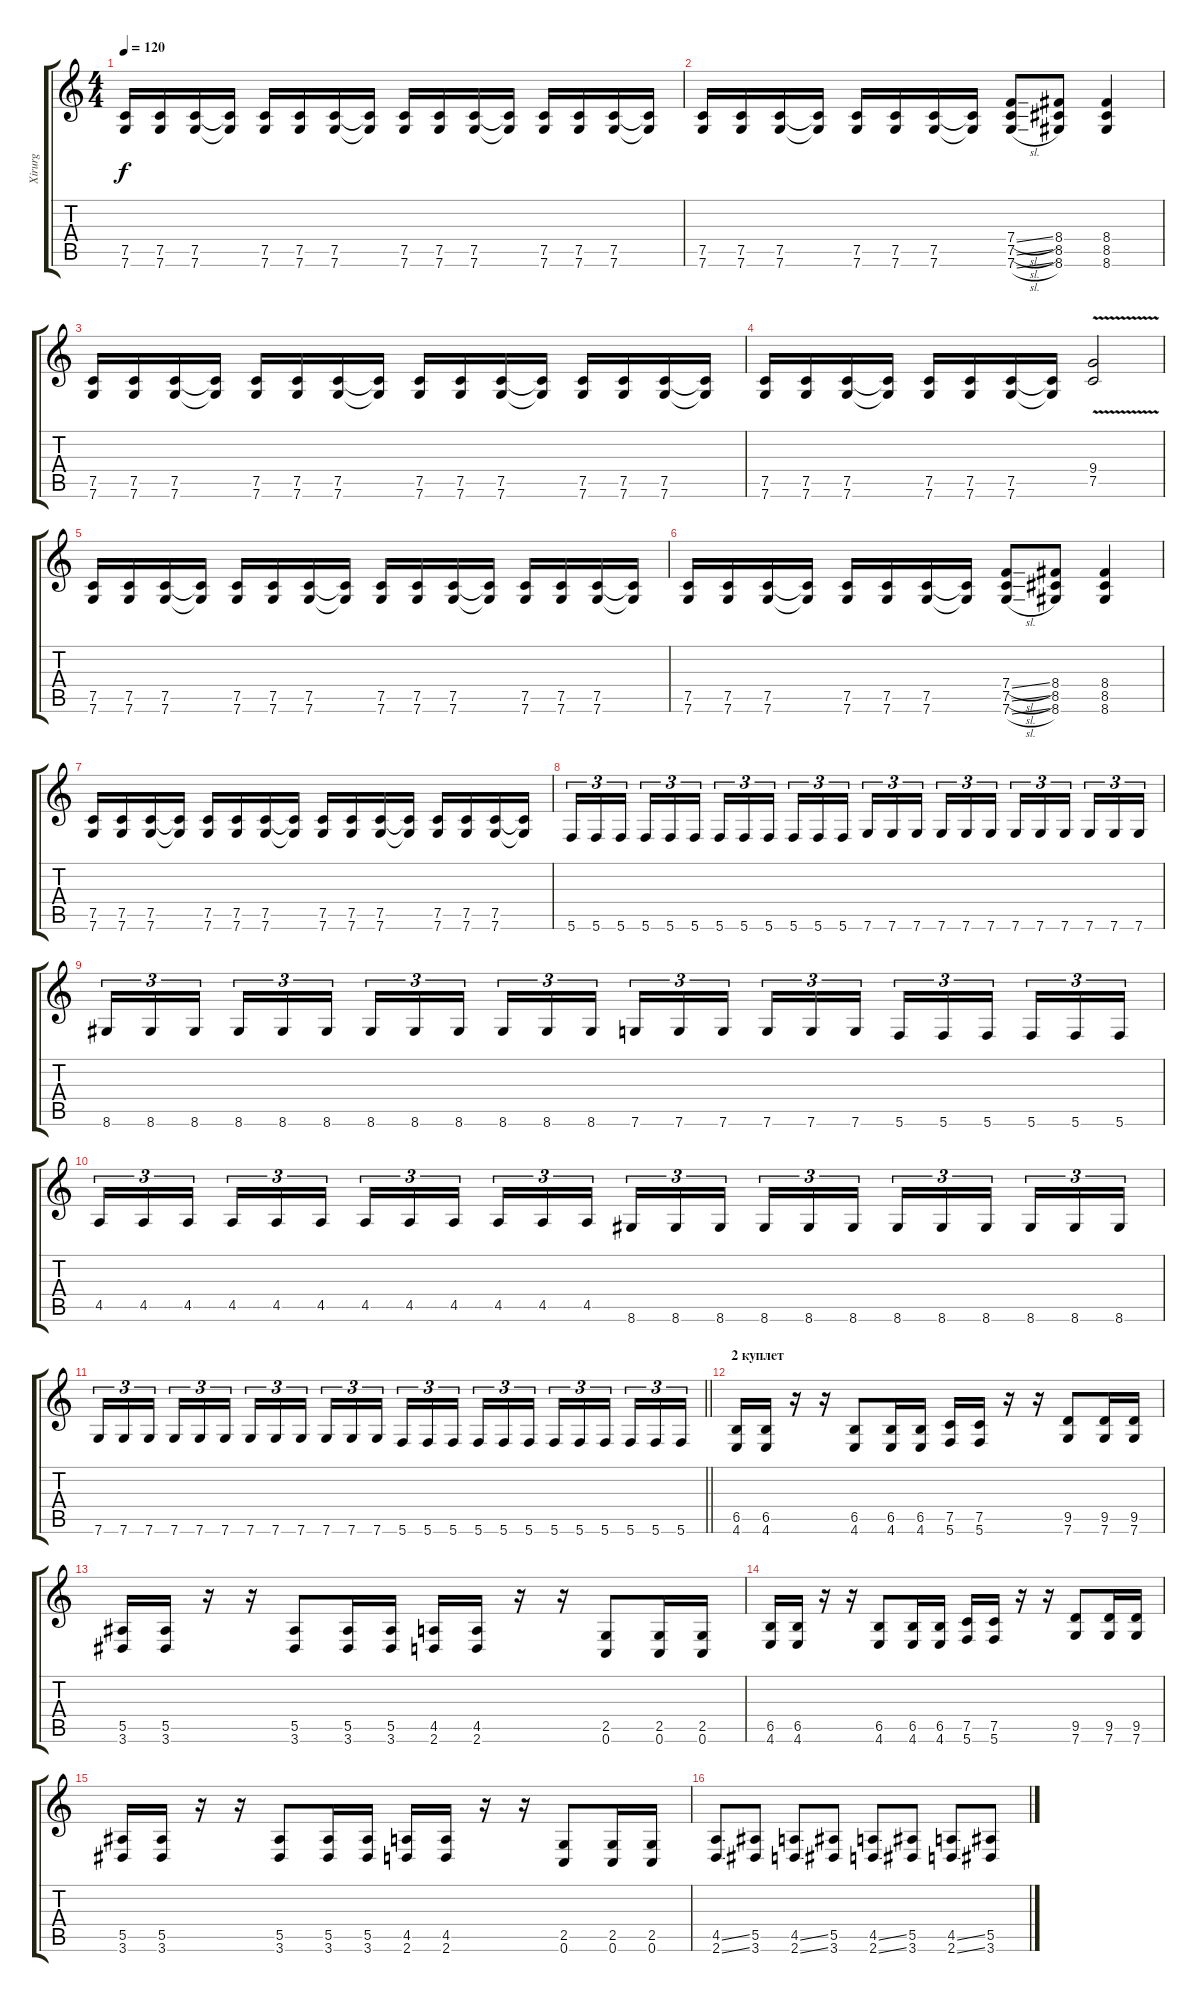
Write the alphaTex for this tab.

\track ("Xirurg" "Xirurg") {instrument distortionguitar}
\staff {score tabs}
\tuning (C4 G3 Eb3 Bb2 F2 C2) {hide}
\ts (4 4)
\tempo 120
\clef g2
\ks c
(7.5 7.6).16{dy f} (7.5 7.6).16 (7.5 7.6).16 (7.5{t} 7.6{t}).16 (7.5 7.6).16 (7.5 7.6).16 (7.5 7.6).16 (7.5{t} 7.6{t}).16 (7.5 7.6).16 (7.5 7.6).16 (7.5 7.6).16 (7.5{t} 7.6{t}).16 (7.5 7.6).16 (7.5 7.6).16 (7.5 7.6).16 (7.5{t} 7.6{t}).16 |
(7.5 7.6).16 (7.5 7.6).16 (7.5 7.6).16 (7.5{t} 7.6{t}).16 (7.5 7.6).16 (7.5 7.6).16 (7.5 7.6).16 (7.5{t} 7.6{t}).16 (7.4{sl} 7.5{sl} 7.6{sl}).8 (8.4 8.5 8.6).8 (8.4 8.5 8.6).4 |
(7.5 7.6).16 (7.5 7.6).16 (7.5 7.6).16 (7.5{t} 7.6{t}).16 (7.5 7.6).16 (7.5 7.6).16 (7.5 7.6).16 (7.5{t} 7.6{t}).16 (7.5 7.6).16 (7.5 7.6).16 (7.5 7.6).16 (7.5{t} 7.6{t}).16 (7.5 7.6).16 (7.5 7.6).16 (7.5 7.6).16 (7.5{t} 7.6{t}).16 |
(7.5 7.6).16 (7.5 7.6).16 (7.5 7.6).16 (7.5{t} 7.6{t}).16 (7.5 7.6).16 (7.5 7.6).16 (7.5 7.6).16 (7.5{t} 7.6{t}).16 (9.4{v} 7.5{v}).2 |
(7.5 7.6).16 (7.5 7.6).16 (7.5 7.6).16 (7.5{t} 7.6{t}).16 (7.5 7.6).16 (7.5 7.6).16 (7.5 7.6).16 (7.5{t} 7.6{t}).16 (7.5 7.6).16 (7.5 7.6).16 (7.5 7.6).16 (7.5{t} 7.6{t}).16 (7.5 7.6).16 (7.5 7.6).16 (7.5 7.6).16 (7.5{t} 7.6{t}).16 |
(7.5 7.6).16 (7.5 7.6).16 (7.5 7.6).16 (7.5{t} 7.6{t}).16 (7.5 7.6).16 (7.5 7.6).16 (7.5 7.6).16 (7.5{t} 7.6{t}).16 (7.4{sl} 7.5{sl} 7.6{sl}).8 (8.4 8.5 8.6).8 (8.4 8.5 8.6).4 |
(7.5 7.6).16 (7.5 7.6).16 (7.5 7.6).16 (7.5{t} 7.6{t}).16 (7.5 7.6).16 (7.5 7.6).16 (7.5 7.6).16 (7.5{t} 7.6{t}).16 (7.5 7.6).16 (7.5 7.6).16 (7.5 7.6).16 (7.5{t} 7.6{t}).16 (7.5 7.6).16 (7.5 7.6).16 (7.5 7.6).16 (7.5{t} 7.6{t}).16 |
5.6.16{tu (3 2)} 5.6.16{tu (3 2)} 5.6.16{tu (3 2) beam splitsecondary} 5.6.16{tu (3 2)} 5.6.16{tu (3 2)} 5.6.16{tu (3 2)} 5.6.16{tu (3 2)} 5.6.16{tu (3 2)} 5.6.16{tu (3 2) beam splitsecondary} 5.6.16{tu (3 2)} 5.6.16{tu (3 2)} 5.6.16{tu (3 2)} 7.6.16{tu (3 2)} 7.6.16{tu (3 2)} 7.6.16{tu (3 2) beam splitsecondary} 7.6.16{tu (3 2)} 7.6.16{tu (3 2)} 7.6.16{tu (3 2)} 7.6.16{tu (3 2)} 7.6.16{tu (3 2)} 7.6.16{tu (3 2) beam splitsecondary} 7.6.16{tu (3 2)} 7.6.16{tu (3 2)} 7.6.16{tu (3 2)} |
8.6.16{tu (3 2)} 8.6.16{tu (3 2)} 8.6.16{tu (3 2) beam splitsecondary} 8.6.16{tu (3 2)} 8.6.16{tu (3 2)} 8.6.16{tu (3 2)} 8.6.16{tu (3 2)} 8.6.16{tu (3 2)} 8.6.16{tu (3 2) beam splitsecondary} 8.6.16{tu (3 2)} 8.6.16{tu (3 2)} 8.6.16{tu (3 2)} 7.6.16{tu (3 2)} 7.6.16{tu (3 2)} 7.6.16{tu (3 2) beam splitsecondary} 7.6.16{tu (3 2)} 7.6.16{tu (3 2)} 7.6.16{tu (3 2)} 5.6.16{tu (3 2)} 5.6.16{tu (3 2)} 5.6.16{tu (3 2) beam splitsecondary} 5.6.16{tu (3 2)} 5.6.16{tu (3 2)} 5.6.16{tu (3 2)} |
4.5.16{tu (3 2)} 4.5.16{tu (3 2)} 4.5.16{tu (3 2) beam splitsecondary} 4.5.16{tu (3 2)} 4.5.16{tu (3 2)} 4.5.16{tu (3 2)} 4.5.16{tu (3 2)} 4.5.16{tu (3 2)} 4.5.16{tu (3 2) beam splitsecondary} 4.5.16{tu (3 2)} 4.5.16{tu (3 2)} 4.5.16{tu (3 2)} 8.6.16{tu (3 2)} 8.6.16{tu (3 2)} 8.6.16{tu (3 2) beam splitsecondary} 8.6.16{tu (3 2)} 8.6.16{tu (3 2)} 8.6.16{tu (3 2)} 8.6.16{tu (3 2)} 8.6.16{tu (3 2)} 8.6.16{tu (3 2) beam splitsecondary} 8.6.16{tu (3 2)} 8.6.16{tu (3 2)} 8.6.16{tu (3 2)} |
\barLineRight lightlight
7.6.16{tu (3 2)} 7.6.16{tu (3 2)} 7.6.16{tu (3 2) beam splitsecondary} 7.6.16{tu (3 2)} 7.6.16{tu (3 2)} 7.6.16{tu (3 2)} 7.6.16{tu (3 2)} 7.6.16{tu (3 2)} 7.6.16{tu (3 2) beam splitsecondary} 7.6.16{tu (3 2)} 7.6.16{tu (3 2)} 7.6.16{tu (3 2)} 5.6.16{tu (3 2)} 5.6.16{tu (3 2)} 5.6.16{tu (3 2) beam splitsecondary} 5.6.16{tu (3 2)} 5.6.16{tu (3 2)} 5.6.16{tu (3 2)} 5.6.16{tu (3 2)} 5.6.16{tu (3 2)} 5.6.16{tu (3 2) beam splitsecondary} 5.6.16{tu (3 2)} 5.6.16{tu (3 2)} 5.6.16{tu (3 2)} |
\section ("" "2 куплет")
(6.5 4.6).16 (6.5 4.6).16 r.16 r.16 (6.5 4.6).8 (6.5 4.6).16 (6.5 4.6).16 (7.5 5.6).16 (7.5 5.6).16 r.16 r.16 (9.5 7.6).8 (9.5 7.6).16 (9.5 7.6).16 |
(5.5 3.6).16 (5.5 3.6).16 r.16 r.16 (5.5 3.6).8 (5.5 3.6).16 (5.5 3.6).16 (4.5 2.6).16 (4.5 2.6).16 r.16 r.16 (2.5 0.6).8 (2.5 0.6).16 (2.5 0.6).16 |
(6.5 4.6).16 (6.5 4.6).16 r.16 r.16 (6.5 4.6).8 (6.5 4.6).16 (6.5 4.6).16 (7.5 5.6).16 (7.5 5.6).16 r.16 r.16 (9.5 7.6).8 (9.5 7.6).16 (9.5 7.6).16 |
(5.5 3.6).16 (5.5 3.6).16 r.16 r.16 (5.5 3.6).8 (5.5 3.6).16 (5.5 3.6).16 (4.5 2.6).16 (4.5 2.6).16 r.16 r.16 (2.5 0.6).8 (2.5 0.6).16 (2.5 0.6).16 |
(4.5{ss} 2.6{ss}).8 (5.5 3.6).8 (4.5{ss} 2.6{ss}).8 (5.5 3.6).8 (4.5{ss} 2.6{ss}).8 (5.5 3.6).8 (4.5{ss} 2.6{ss}).8 (5.5 3.6).8
